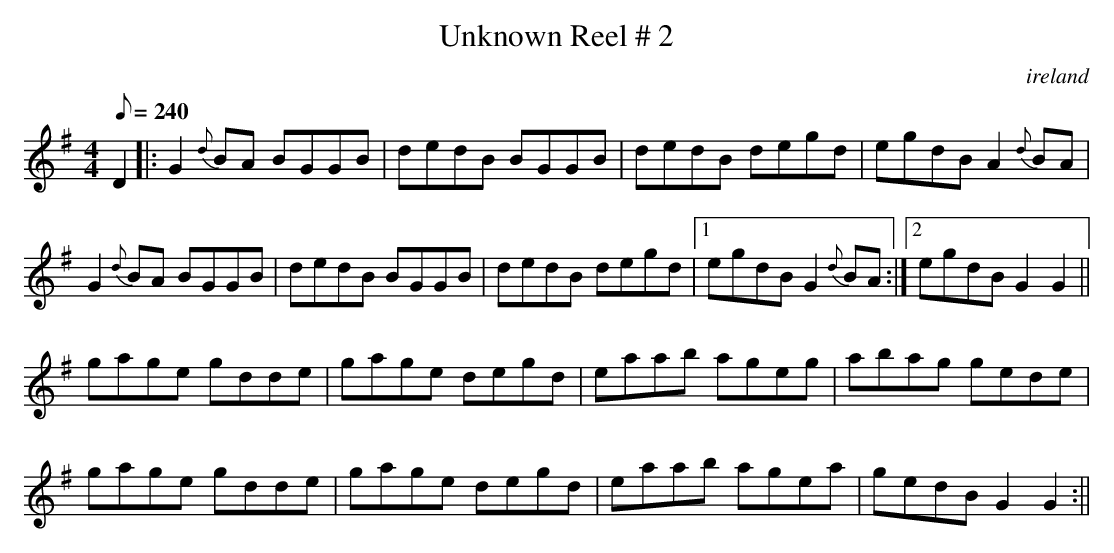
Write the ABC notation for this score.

X:1
T:Unknown Reel # 2
O:ireland
M:4/4
L:1/8
Q:240
K:G
D2 |: G2 {d}BA BGGB | dedB BGGB | dedB degd | egdB A2 {d}BA |
G2 {d}BA BGGB | dedB BGGB | dedB degd |1 egdB G2 {d}BA :|2 egdB G2 G2 ||
gage gdde | gage degd | eaab ageg | abag gede |
gage gdde | gage degd | eaab agea | gedB G2 G2 :||
